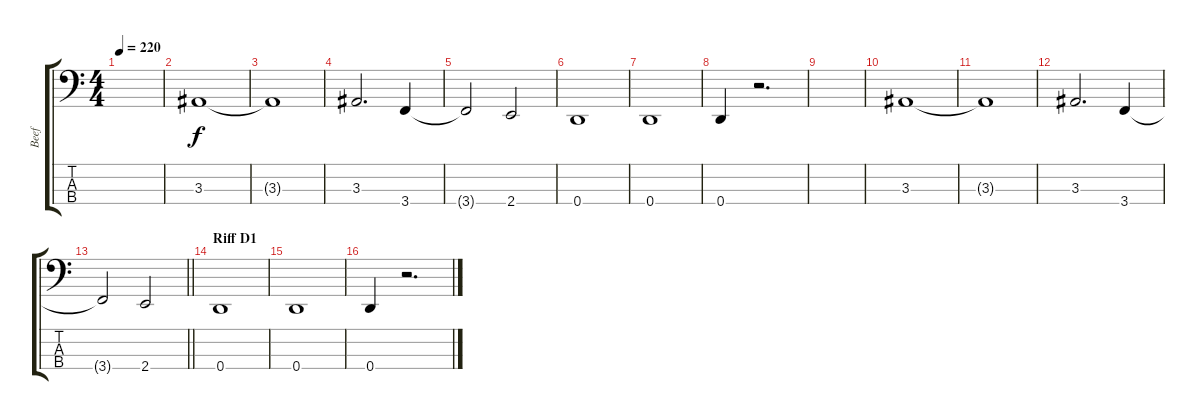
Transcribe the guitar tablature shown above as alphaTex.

\track ("Beef" "Beef") {instrument electricbassfinger}
\staff {score tabs}
\tuning (F2 C2 G1 D1) {hide}
\ts (4 4)
\tempo 220
\clef f4
\ks c
|
3.3.1 |
3.3{t}.1 |
3.3.2{d} 3.4.4 |
3.4{t}.2 2.4.2 |
0.4.1 |
0.4.1 |
0.4.4 r.2{d} |
|
3.3.1 |
3.3{t}.1 |
3.3.2{d} 3.4.4 |
\barLineRight lightlight
3.4{t}.2 2.4.2 |
\section ("" "Riff D1")
0.4.1 |
0.4.1 |
0.4.4 r.2{d}
